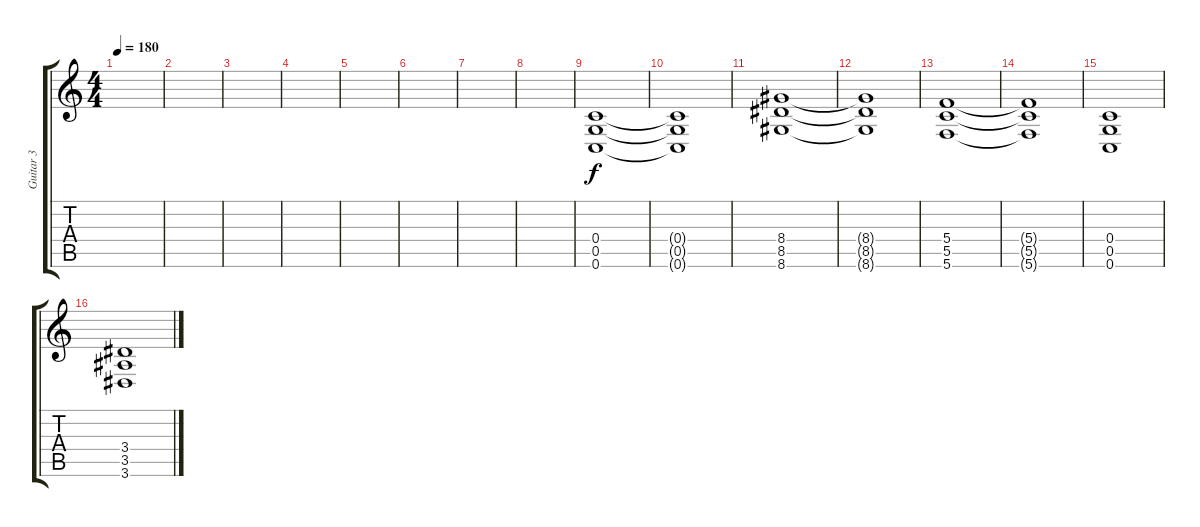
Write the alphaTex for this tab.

\track ("Guitar 3" "Guitar 3") {instrument distortionguitar}
\staff {score tabs}
\tuning (D4 A3 F3 C3 G2 C2) {hide}
\ts (4 4)
\tempo 180
\clef g2
\ks c
|
|
|
|
|
|
|
|
(0.4 0.5 0.6).1 |
(0.4{t} 0.5{t} 0.6{t}).1 |
(8.4 8.5 8.6).1 |
(8.4{t} 8.5{t} 8.6{t}).1 |
(5.4 5.5 5.6).1 |
(5.4{t} 5.5{t} 5.6{t}).1 |
(0.4 0.5 0.6).1 |
(3.4 3.5 3.6).1
